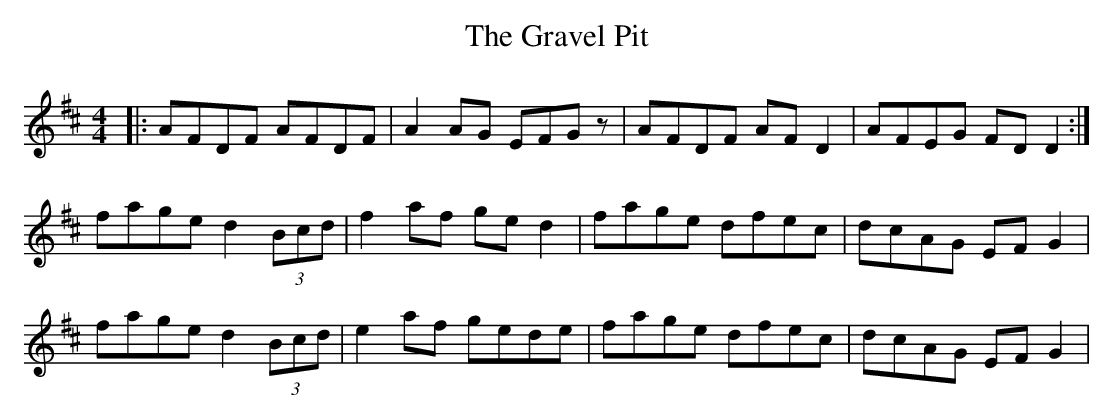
X:1
T: The Gravel Pit
M: 4/4
L: 1/8
K: Dmaj
|:AFDF AFDF|A2 AG EFG z|AFDF AF D2|AFEG FD D2:|
fage d2 (3Bcd|f2 af ge d2|fage dfec|dcAG EF G2|
fage d2 (3Bcd|e2 af gede|fage dfec|dcAG EF G2|
